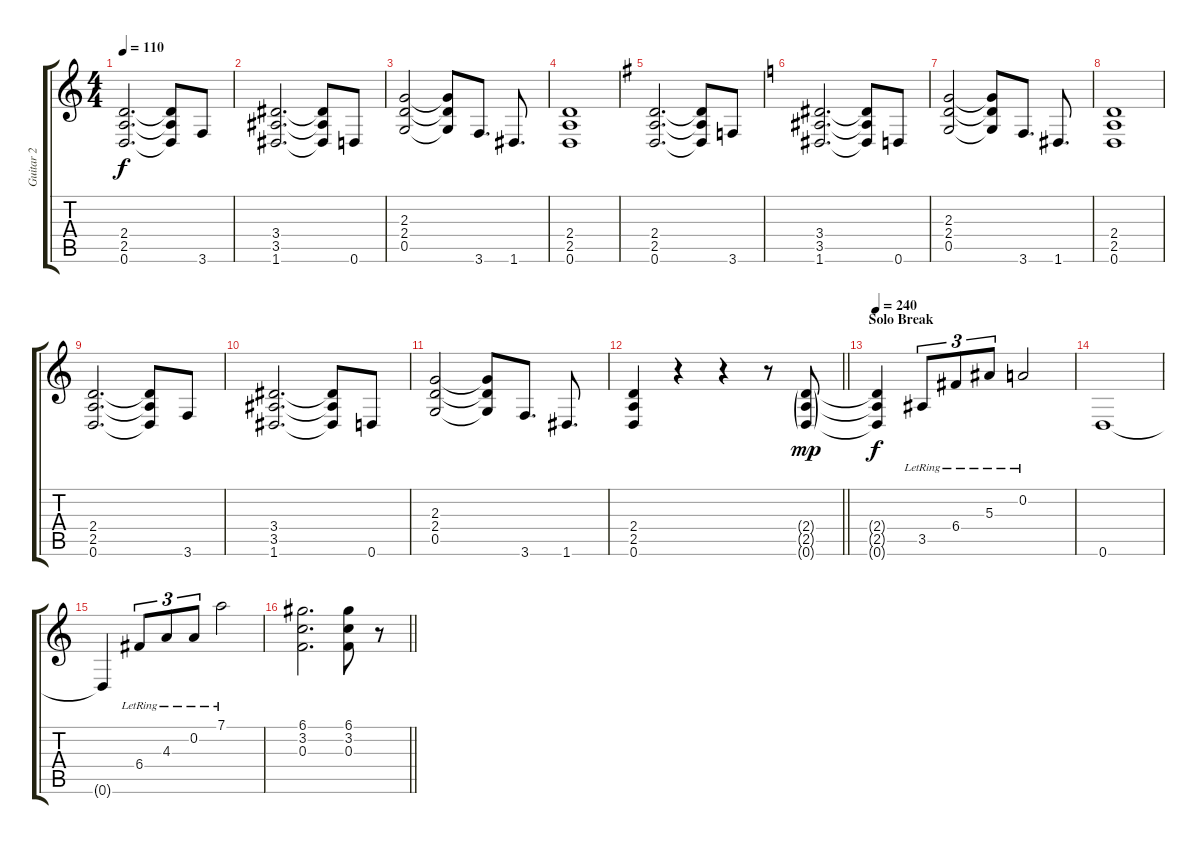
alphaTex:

\track ("Guitar 2" "Guitar 2") {instrument distortionguitar}
\staff {score tabs}
\tuning (D4 A3 F3 C3 G2 D2) {hide}
\ts (4 4)
\tempo 110
\clef g2
\ks c
(2.4 2.5 0.6).2{d dy f} (2.4{t} 2.5{t} 0.6{t}).8 3.6.8 |
(3.4 3.5 1.6).2{d} (3.4{t} 3.5{t} 1.6{t}).8 0.6.8 |
(2.3 2.4 0.5).2 (2.3{t} 2.4{t} 0.5{t}).8 3.6.8{d} 1.6.8{d} |
(2.4 2.5 0.6).1 |
\ks g
(2.4 2.5 0.6).2{d} (2.4{t} 2.5{t} 0.6{t}).8 3.6.8 |
\ks c
(3.4 3.5 1.6).2{d} (3.4{t} 3.5{t} 1.6{t}).8 0.6.8 |
(2.3 2.4 0.5).2 (2.3{t} 2.4{t} 0.5{t}).8 3.6.8{d} 1.6.8{d} |
(2.4 2.5 0.6).1 |
(2.4 2.5 0.6).2{d} (2.4{t} 2.5{t} 0.6{t}).8 3.6.8 |
(3.4 3.5 1.6).2{d} (3.4{t} 3.5{t} 1.6{t}).8 0.6.8 |
(2.3 2.4 0.5).2 (2.3{t} 2.4{t} 0.5{t}).8 3.6.8{d} 1.6.8{d} |
\barLineRight lightlight
(2.4 2.5 0.6).4 r.4 r.4 r.8 (2.4{g} 2.5{g} 0.6{g}).8{dy mp} |
\section ("" "Solo Break")
\tempo 240
(2.4{t} 2.5{t} 0.6{t}).4{dy f} 3.5{lr}.8{tu (3 2)} 6.4{lr}.8{tu (3 2)} 5.3{lr}.8{tu (3 2)} 0.2{lr}.2 |
0.6.1 |
0.6{t}.4 6.4{lr}.8{tu (3 2)} 4.3{lr}.8{tu (3 2)} 0.2{lr}.8{tu (3 2)} 7.1{lr}.2 |
\barLineRight lightlight
(6.1 3.2 0.3).2{d} (6.1 3.2 0.3).8 r.8
